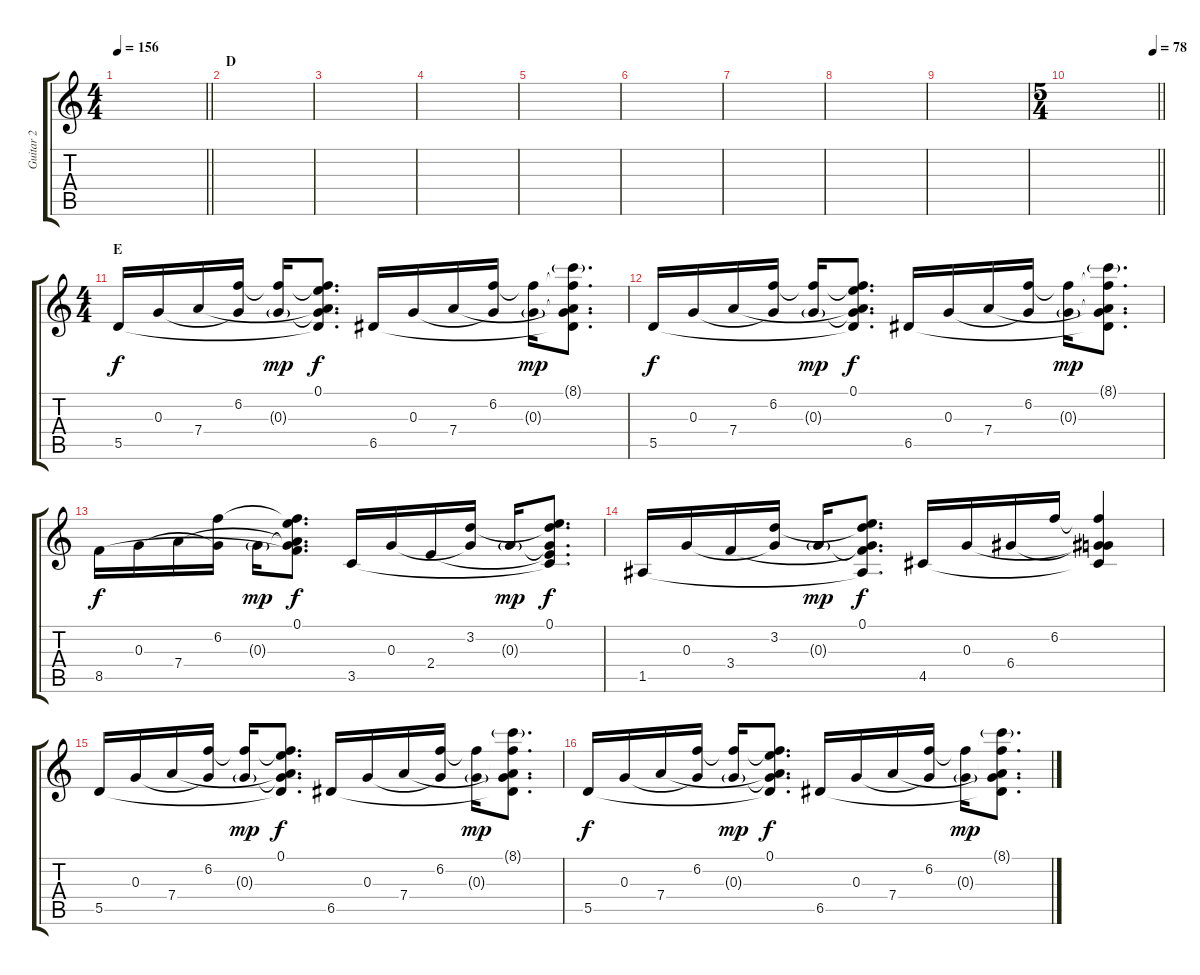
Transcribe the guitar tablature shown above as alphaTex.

\track ("Guitar 2" "Guitar 2") {instrument overdrivenguitar}
\staff {score tabs}
\tuning (E4 B3 G3 D3 A2 D2) {hide}
\ts (4 4)
\tempo 156
\clef g2
\barLineRight lightlight
\ks c
|
\section ("" "D")
|
|
|
|
|
|
|
|
\ts (5 4)
\tempo (78 0.95)
\barLineRight lightlight
|
\ts (4 4)
\section ("" "E")
5.5.16 0.3.16 7.4.16 (6.2 0.3{t}).16 (6.2{t} 0.3{g}).16{dy mp} (0.1 6.2{t} 0.3{t} 7.4{t} 5.5{t}).8{d dy f} 6.5.16 0.3.16 7.4.16 (6.2 0.3{t}).16 (6.2{t} 0.3{g}).16{dy mp} (8.1{g} 6.2{t} 0.3{t} 7.4{t} 6.5{t}).8{d} |
5.5.16{dy f} 0.3.16 7.4.16 (6.2 0.3{t}).16 (6.2{t} 0.3{g}).16{dy mp} (0.1 6.2{t} 0.3{t} 7.4{t} 5.5{t}).8{d dy f} 6.5.16 0.3.16 7.4.16 (6.2 0.3{t}).16 (6.2{t} 0.3{g}).16{dy mp} (8.1{g} 6.2{t} 0.3{t} 7.4{t} 6.5{t}).8{d} |
8.5.16{dy f} 0.3.16 7.4.16 (6.2 0.3{t}).16 0.3{g}.16{dy mp} (0.1 6.2{t} 0.3{t} 7.4{t} 8.5{t}).8{d dy f} 3.5.16 0.3.16 2.4.16 (3.2 0.3{t}).16 0.3{g}.16{dy mp} (0.1 3.2{t} 0.3{t} 2.4{t} 3.5{t}).8{d dy f} |
1.5.16 0.3.16 3.4.16 (3.2 0.3{t}).16 0.3{g}.16{dy mp} (0.1 3.2{t} 0.3{t} 3.4{t} 1.5{t}).8{d dy f} 4.5.16 0.3.16 6.4.16 6.2.16 (6.2{t} 0.3{t} 6.4{t} 4.5{t}).4 |
5.5.16 0.3.16 7.4.16 (6.2 0.3{t}).16 (6.2{t} 0.3{g}).16{dy mp} (0.1 6.2{t} 0.3{t} 7.4{t} 5.5{t}).8{d dy f} 6.5.16 0.3.16 7.4.16 (6.2 0.3{t}).16 (6.2{t} 0.3{g}).16{dy mp} (8.1{g} 6.2{t} 0.3{t} 7.4{t} 6.5{t}).8{d} |
5.5.16{dy f} 0.3.16 7.4.16 (6.2 0.3{t}).16 (6.2{t} 0.3{g}).16{dy mp} (0.1 6.2{t} 0.3{t} 7.4{t} 5.5{t}).8{d dy f} 6.5.16 0.3.16 7.4.16 (6.2 0.3{t}).16 (6.2{t} 0.3{g}).16{dy mp} (8.1{g} 6.2{t} 0.3{t} 7.4{t} 6.5{t}).8{d}
